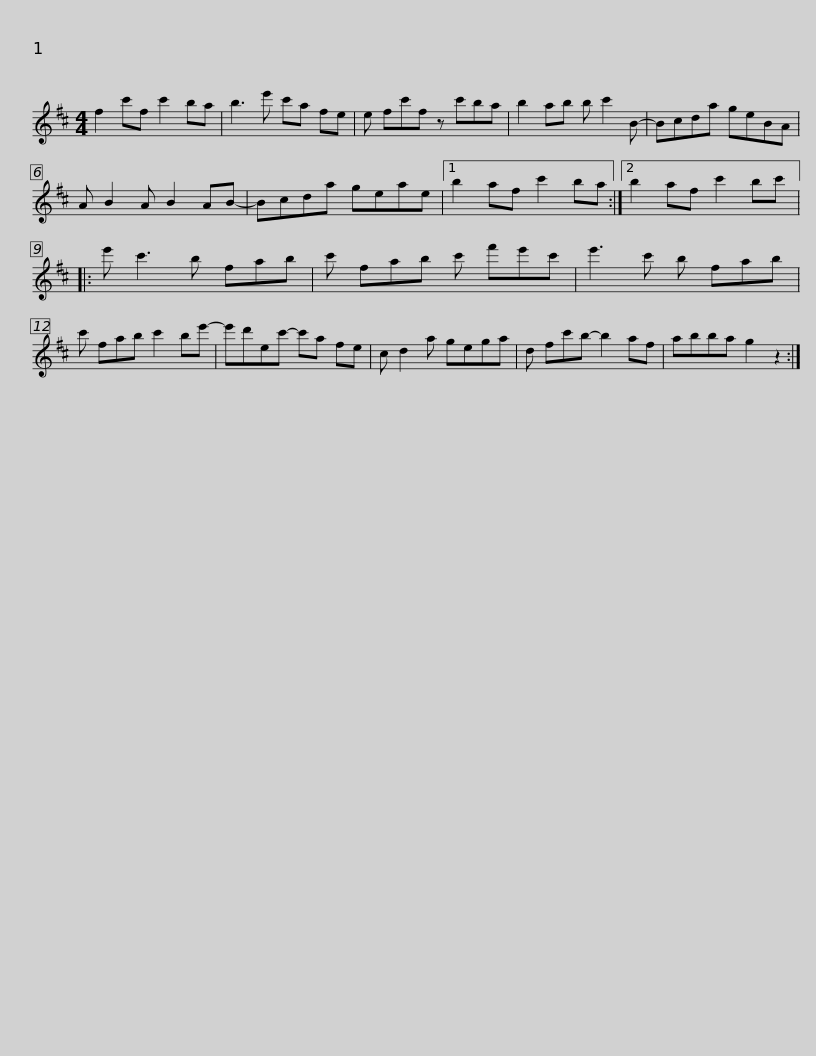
X:1
L:1/8
M:4/4
I:linebreak $
K:Bmin
V:1 treble
V:1
 f2 c'f c'2 ba | b3 e' c'a fe | e fc'f z c'ba | b2 ab b c'2 B- | Bcda geBA |$ %5
 A B2 A B2 AB- | Bcda geae |1 b2 af c'2 ba :|2 b2 af c'2 bc' |: e' c'3 b fab |$ %10
 c' fab c' f'e'c' | e'3 c' b fab | c' fab c'2 be'- | e'd'ec'- c'a fe | c d2 a gega |$ %15
 d fc'b- b2 af | abba g2 z2 :| %17
